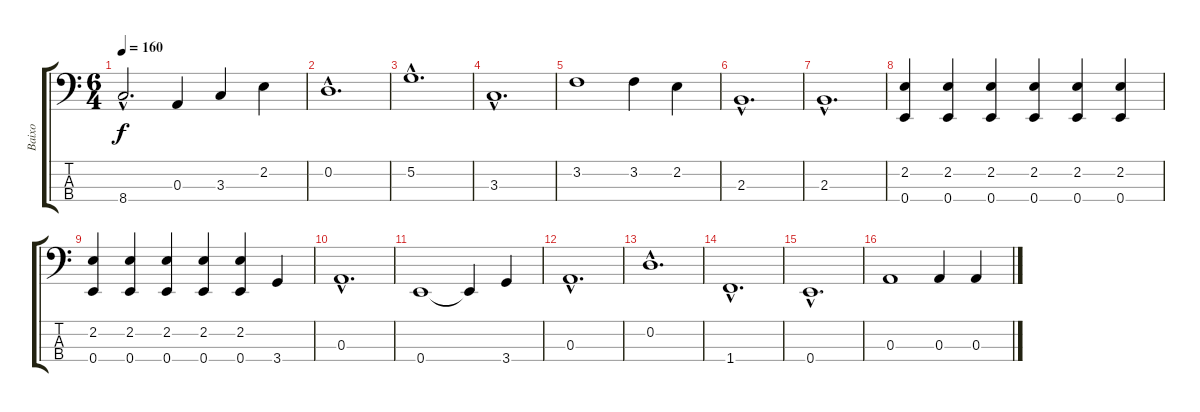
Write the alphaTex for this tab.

\track ("Baixo" "Baixo") {instrument electricbassfinger}
\staff {score tabs}
\tuning (G2 D2 A1 E1) {hide}
\ts (6 4)
\tempo 160
\clef f4
\ks c
8.4{hac}.2{d dy f} 0.3.4 3.3.4 2.2.4 |
0.2{hac}.1{d} |
5.2{hac}.1{d} |
3.3{hac}.1{d} |
3.2.1 3.2.4 2.2.4 |
2.3{hac}.1{d} |
2.3{hac}.1{d} |
(2.2 0.4).4 (2.2 0.4).4 (2.2 0.4).4 (2.2 0.4).4 (2.2 0.4).4 (2.2 0.4).4 |
(2.2 0.4).4 (2.2 0.4).4 (2.2 0.4).4 (2.2 0.4).4 (2.2 0.4).4 3.4.4 |
0.3{hac}.1{d} |
0.4.1 0.4{t}.4 3.4.4 |
0.3{hac}.1{d} |
0.2{hac}.1{d} |
1.4{hac}.1{d} |
0.4{hac}.1{d} |
0.3.1 0.3.4 0.3.4
